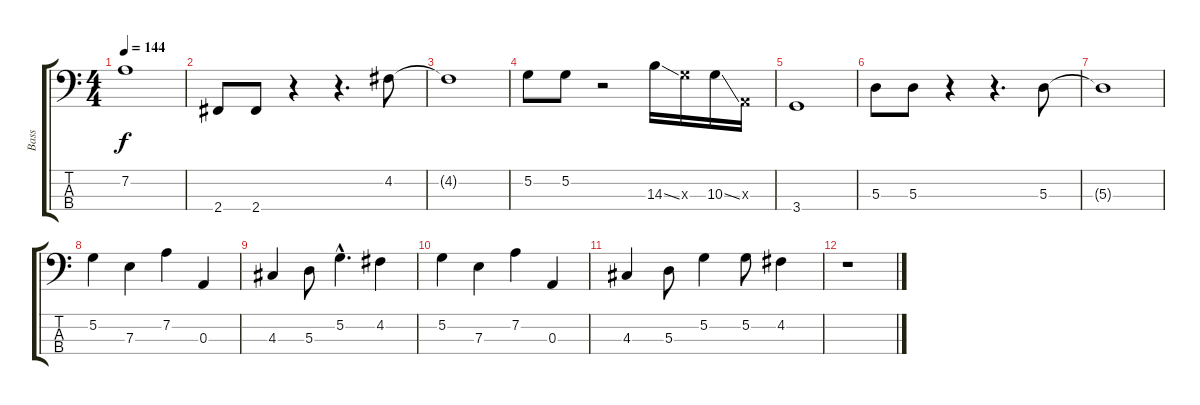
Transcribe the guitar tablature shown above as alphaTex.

\track ("Bass" "Bass") {instrument electricbassfinger}
\staff {score tabs}
\tuning (G2 D2 A1 E1) {hide}
\ts (4 4)
\tempo 144
\clef f4
\ks c
7.2{t}.1{dy f} |
2.4.8{volume 13} 2.4.8 r.4 r.4{d} 4.2.8 |
4.2{t}.1 |
5.2.8{volume 11} 5.2.8 r.2 14.3{ss}.16 10.3{x}.16 10.3{ss}.16 0.3{x}.16 |
3.4.1{volume 10} |
5.3.8{volume 9} 5.3.8 r.4 r.4{d} 5.3.8 |
5.3{t}.1 |
5.2.4{volume 7} 7.3.4 7.2.4 0.3.4 |
4.3.4{volume 6} 5.3.8 5.2{hac}.4{d} 4.2.4 |
5.2.4{volume 5} 7.3.4 7.2.4 0.3.4 |
4.3.4{volume 4} 5.3.8 5.2.4 5.2.8 4.2.4 |
r.1
